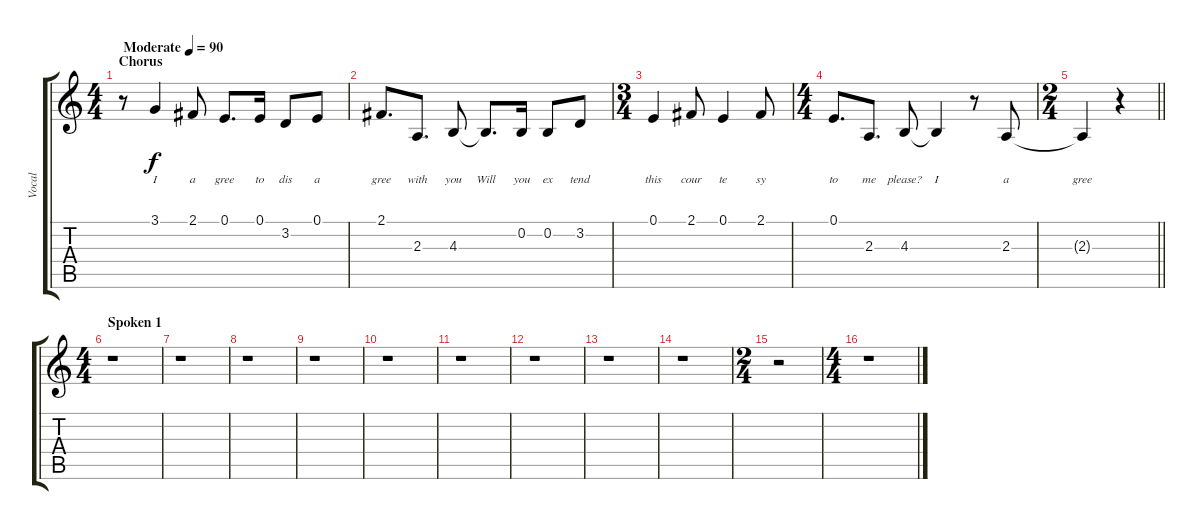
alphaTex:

\track ("Vocal" "Vocal") {instrument acousticgrandpiano}
\staff {score tabs}
\tuning (E4 B3 G3 D3 A2 E2) {hide}
\ts (4 4)
\section ("" "Chorus")
\tempo (90 "Moderate")
\clef g2
\ks c
r.8{dy f instrument acousticgrandpiano} 3.1.4{lyrics (0 "I") lyrics (1 "") lyrics (2 "") lyrics (3 "") lyrics (4 "")} 2.1.8{lyrics (0 "a") lyrics (1 "") lyrics (2 "") lyrics (3 "") lyrics (4 "")} 0.1.8{d lyrics (0 "gree") lyrics (1 "") lyrics (2 "") lyrics (3 "") lyrics (4 "")} 0.1.16{lyrics (0 "to") lyrics (1 "") lyrics (2 "") lyrics (3 "") lyrics (4 "")} 3.2.8{lyrics (0 "dis") lyrics (1 "") lyrics (2 "") lyrics (3 "") lyrics (4 "")} 0.1.8{lyrics (0 "a") lyrics (1 "") lyrics (2 "") lyrics (3 "") lyrics (4 "")} |
2.1.8{d lyrics (0 "gree") lyrics (1 "") lyrics (2 "") lyrics (3 "") lyrics (4 "")} 2.3.8{d lyrics (0 "with") lyrics (1 "") lyrics (2 "") lyrics (3 "") lyrics (4 "")} 4.3.8{lyrics (0 "you") lyrics (1 "") lyrics (2 "") lyrics (3 "") lyrics (4 "")} 4.3{t}.8{d lyrics (0 "Will") lyrics (1 "") lyrics (2 "") lyrics (3 "") lyrics (4 "")} 0.2.16{lyrics (0 "you") lyrics (1 "") lyrics (2 "") lyrics (3 "") lyrics (4 "")} 0.2.8{lyrics (0 "ex") lyrics (1 "") lyrics (2 "") lyrics (3 "") lyrics (4 "")} 3.2.8{lyrics (0 "tend") lyrics (1 "") lyrics (2 "") lyrics (3 "") lyrics (4 "")} |
\ts (3 4)
0.1.4{lyrics (0 "this") lyrics (1 "") lyrics (2 "") lyrics (3 "") lyrics (4 "")} 2.1.8{lyrics (0 "cour") lyrics (1 "") lyrics (2 "") lyrics (3 "") lyrics (4 "")} 0.1.4{lyrics (0 "te") lyrics (1 "") lyrics (2 "") lyrics (3 "") lyrics (4 "")} 2.1.8{lyrics (0 "sy") lyrics (1 "") lyrics (2 "") lyrics (3 "") lyrics (4 "")} |
\ts (4 4)
0.1.8{d lyrics (0 "to") lyrics (1 "") lyrics (2 "") lyrics (3 "") lyrics (4 "")} 2.3.8{d lyrics (0 "me") lyrics (1 "") lyrics (2 "") lyrics (3 "") lyrics (4 "")} 4.3.8{lyrics (0 "please?") lyrics (1 "") lyrics (2 "") lyrics (3 "") lyrics (4 "")} 4.3{t}.4{lyrics (0 "I") lyrics (1 "") lyrics (2 "") lyrics (3 "") lyrics (4 "")} r.8 2.3.8{lyrics (0 "a") lyrics (1 "") lyrics (2 "") lyrics (3 "") lyrics (4 "")} |
\ts (2 4)
\barLineRight lightlight
2.3{t}.4{lyrics (0 "gree") lyrics (1 "") lyrics (2 "") lyrics (3 "") lyrics (4 "")} r.4 |
\ts (4 4)
\section ("" "Spoken 1")
r.1 |
r.1 |
r.1 |
r.1 |
r.1 |
r.1 |
r.1 |
r.1 |
r.1 |
\ts (2 4)
r.2 |
\ts (4 4)
r.1
